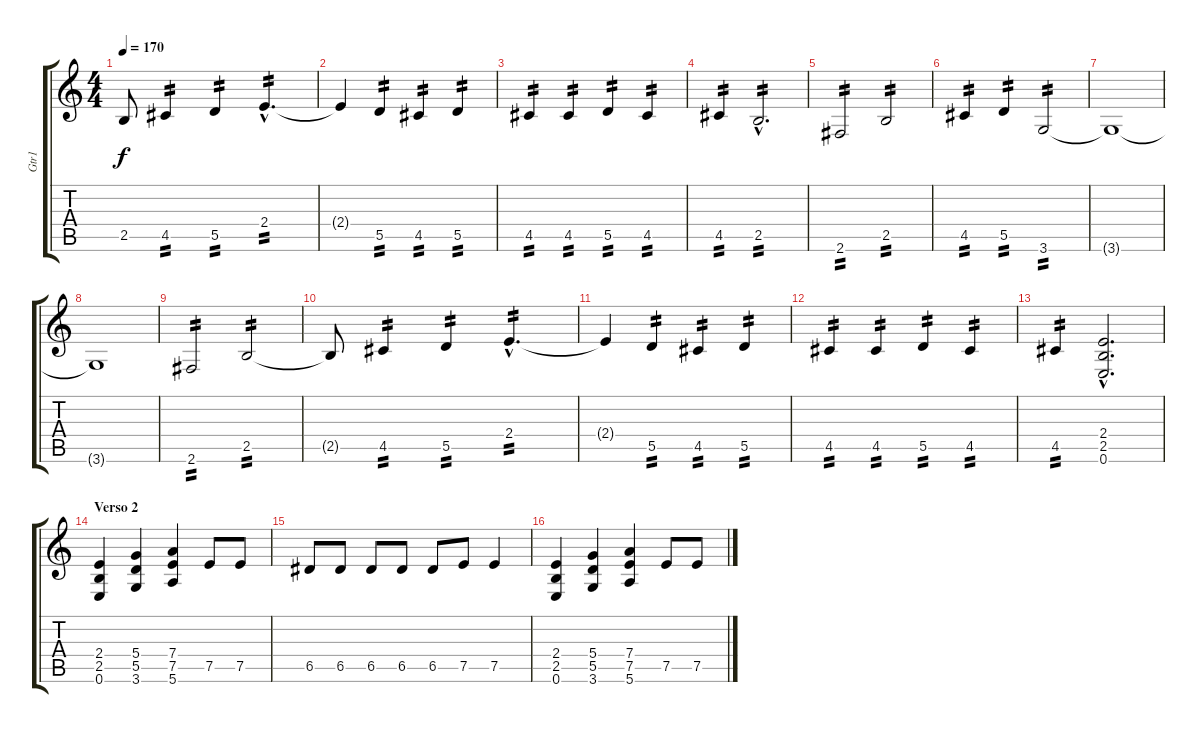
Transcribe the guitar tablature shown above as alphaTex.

\track ("Gtr1" "Gtr1") {instrument overdrivenguitar}
\staff {score tabs}
\tuning (E4 B3 G3 D3 A2 E2) {hide}
\ts (4 4)
\tempo 170
\clef g2
\ks c
2.5{t}.8{dy f} 4.5.4{tp 2} 5.5.4{tp 2} 2.4{hac}.4{d tp 2} |
2.4{t}.4 5.5.4{tp 2} 4.5.4{tp 2} 5.5.4{tp 2} |
4.5.4{tp 2} 4.5.4{tp 2} 5.5.4{tp 2} 4.5.4{tp 2} |
4.5.4{tp 2} 2.5{hac}.2{d tp 2} |
2.6.2{tp 2} 2.5.2{tp 2} |
4.5.4{tp 2} 5.5.4{tp 2} 3.6.2{tp 2} |
3.6{t}.1 |
3.6{t}.1 |
2.6.2{tp 2} 2.5.2{tp 2} |
2.5{t}.8 4.5.4{tp 2} 5.5.4{tp 2} 2.4{hac}.4{d tp 2} |
2.4{t}.4 5.5.4{tp 2} 4.5.4{tp 2} 5.5.4{tp 2} |
4.5.4{tp 2} 4.5.4{tp 2} 5.5.4{tp 2} 4.5.4{tp 2} |
4.5.4{tp 2} (2.4{hac} 2.5{hac} 0.6{hac}).2{d} |
\section ("" "Verso 2")
(2.4 2.5 0.6).4 (5.4 5.5 3.6).4 (7.4 7.5 5.6).4 7.5.8 7.5.8 |
6.5.8 6.5.8 6.5.8 6.5.8 6.5.8 7.5.8 7.5.4 |
(2.4 2.5 0.6).4 (5.4 5.5 3.6).4 (7.4 7.5 5.6).4 7.5.8 7.5.8
